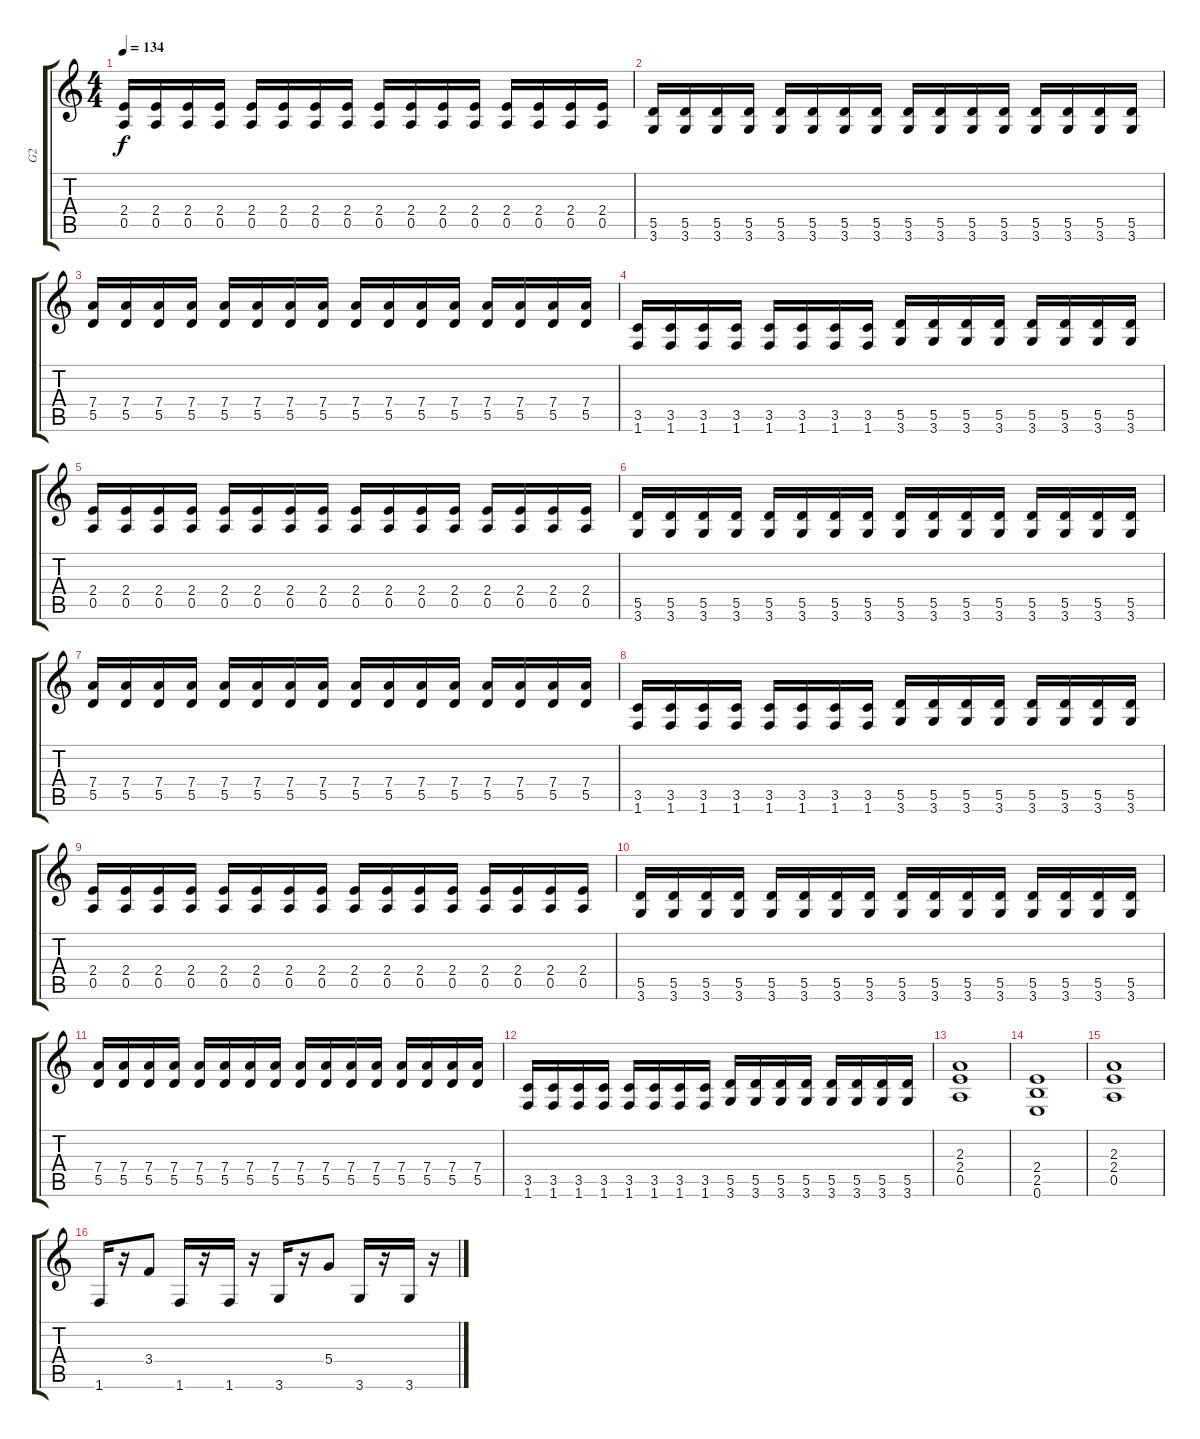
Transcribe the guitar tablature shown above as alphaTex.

\track ("G2" "G2") {instrument distortionguitar}
\staff {score tabs}
\tuning (E4 B3 G3 D3 A2 E2) {hide}
\ts (4 4)
\tempo 134
\clef g2
\ks c
(2.4 0.5).16{dy f} (2.4 0.5).16 (2.4 0.5).16 (2.4 0.5).16 (2.4 0.5).16 (2.4 0.5).16 (2.4 0.5).16 (2.4 0.5).16 (2.4 0.5).16 (2.4 0.5).16 (2.4 0.5).16 (2.4 0.5).16 (2.4 0.5).16 (2.4 0.5).16 (2.4 0.5).16 (2.4 0.5).16 |
(5.5 3.6).16 (5.5 3.6).16 (5.5 3.6).16 (5.5 3.6).16 (5.5 3.6).16 (5.5 3.6).16 (5.5 3.6).16 (5.5 3.6).16 (5.5 3.6).16 (5.5 3.6).16 (5.5 3.6).16 (5.5 3.6).16 (5.5 3.6).16 (5.5 3.6).16 (5.5 3.6).16 (5.5 3.6).16 |
(7.4 5.5).16 (7.4 5.5).16 (7.4 5.5).16 (7.4 5.5).16 (7.4 5.5).16 (7.4 5.5).16 (7.4 5.5).16 (7.4 5.5).16 (7.4 5.5).16 (7.4 5.5).16 (7.4 5.5).16 (7.4 5.5).16 (7.4 5.5).16 (7.4 5.5).16 (7.4 5.5).16 (7.4 5.5).16 |
(3.5 1.6).16 (3.5 1.6).16 (3.5 1.6).16 (3.5 1.6).16 (3.5 1.6).16 (3.5 1.6).16 (3.5 1.6).16 (3.5 1.6).16 (5.5 3.6).16 (5.5 3.6).16 (5.5 3.6).16 (5.5 3.6).16 (5.5 3.6).16 (5.5 3.6).16 (5.5 3.6).16 (5.5 3.6).16 |
(2.4 0.5).16 (2.4 0.5).16 (2.4 0.5).16 (2.4 0.5).16 (2.4 0.5).16 (2.4 0.5).16 (2.4 0.5).16 (2.4 0.5).16 (2.4 0.5).16 (2.4 0.5).16 (2.4 0.5).16 (2.4 0.5).16 (2.4 0.5).16 (2.4 0.5).16 (2.4 0.5).16 (2.4 0.5).16 |
(5.5 3.6).16 (5.5 3.6).16 (5.5 3.6).16 (5.5 3.6).16 (5.5 3.6).16 (5.5 3.6).16 (5.5 3.6).16 (5.5 3.6).16 (5.5 3.6).16 (5.5 3.6).16 (5.5 3.6).16 (5.5 3.6).16 (5.5 3.6).16 (5.5 3.6).16 (5.5 3.6).16 (5.5 3.6).16 |
(7.4 5.5).16 (7.4 5.5).16 (7.4 5.5).16 (7.4 5.5).16 (7.4 5.5).16 (7.4 5.5).16 (7.4 5.5).16 (7.4 5.5).16 (7.4 5.5).16 (7.4 5.5).16 (7.4 5.5).16 (7.4 5.5).16 (7.4 5.5).16 (7.4 5.5).16 (7.4 5.5).16 (7.4 5.5).16 |
(3.5 1.6).16 (3.5 1.6).16 (3.5 1.6).16 (3.5 1.6).16 (3.5 1.6).16 (3.5 1.6).16 (3.5 1.6).16 (3.5 1.6).16 (5.5 3.6).16 (5.5 3.6).16 (5.5 3.6).16 (5.5 3.6).16 (5.5 3.6).16 (5.5 3.6).16 (5.5 3.6).16 (5.5 3.6).16 |
(2.4 0.5).16 (2.4 0.5).16 (2.4 0.5).16 (2.4 0.5).16 (2.4 0.5).16 (2.4 0.5).16 (2.4 0.5).16 (2.4 0.5).16 (2.4 0.5).16 (2.4 0.5).16 (2.4 0.5).16 (2.4 0.5).16 (2.4 0.5).16 (2.4 0.5).16 (2.4 0.5).16 (2.4 0.5).16 |
(5.5 3.6).16 (5.5 3.6).16 (5.5 3.6).16 (5.5 3.6).16 (5.5 3.6).16 (5.5 3.6).16 (5.5 3.6).16 (5.5 3.6).16 (5.5 3.6).16 (5.5 3.6).16 (5.5 3.6).16 (5.5 3.6).16 (5.5 3.6).16 (5.5 3.6).16 (5.5 3.6).16 (5.5 3.6).16 |
(7.4 5.5).16 (7.4 5.5).16 (7.4 5.5).16 (7.4 5.5).16 (7.4 5.5).16 (7.4 5.5).16 (7.4 5.5).16 (7.4 5.5).16 (7.4 5.5).16 (7.4 5.5).16 (7.4 5.5).16 (7.4 5.5).16 (7.4 5.5).16 (7.4 5.5).16 (7.4 5.5).16 (7.4 5.5).16 |
(3.5 1.6).16 (3.5 1.6).16 (3.5 1.6).16 (3.5 1.6).16 (3.5 1.6).16 (3.5 1.6).16 (3.5 1.6).16 (3.5 1.6).16 (5.5 3.6).16 (5.5 3.6).16 (5.5 3.6).16 (5.5 3.6).16 (5.5 3.6).16 (5.5 3.6).16 (5.5 3.6).16 (5.5 3.6).16 |
(2.3 2.4 0.5).1 |
(2.4 2.5 0.6).1 |
(2.3 2.4 0.5).1 |
1.6.16 r.16 3.4.8 1.6.16 r.16 1.6.16 r.16 3.6.16 r.16 5.4.8 3.6.16 r.16 3.6.16 r.16
